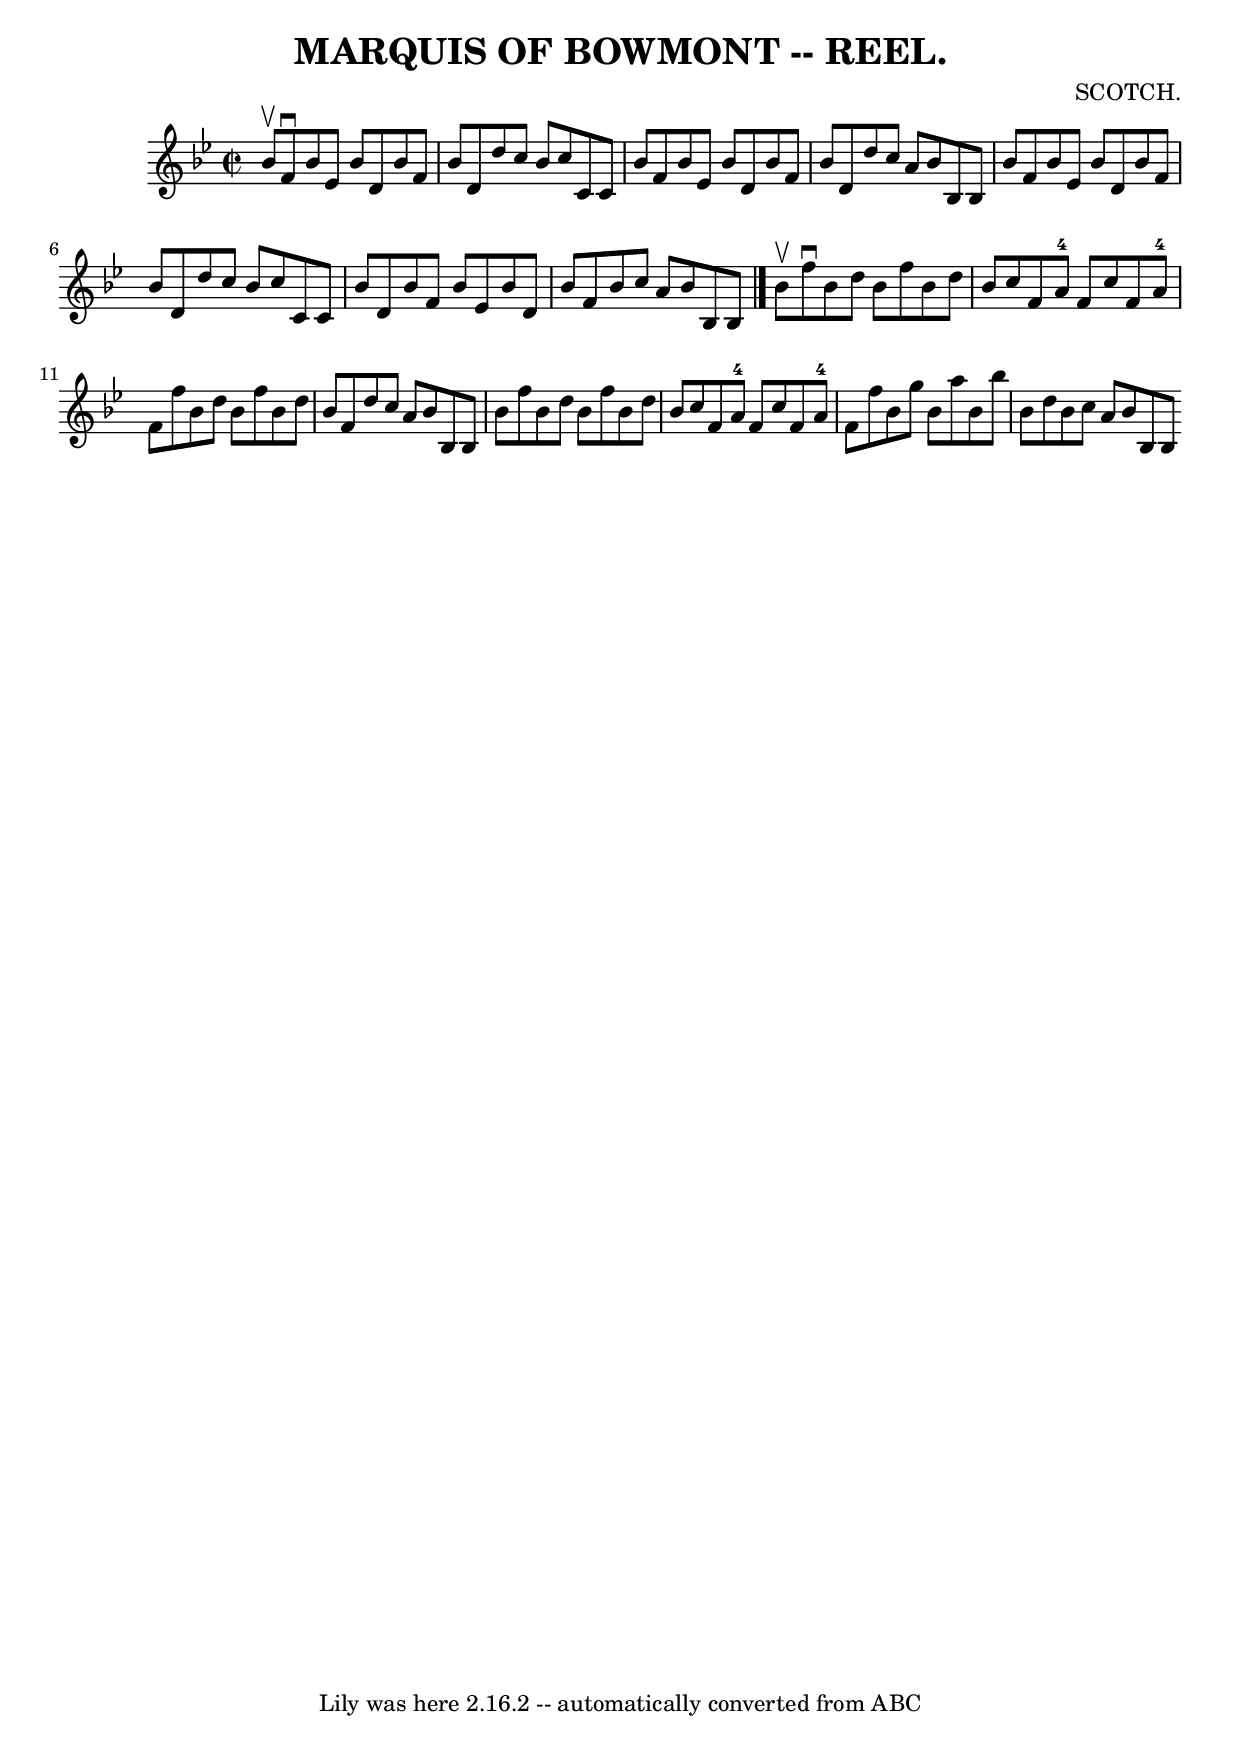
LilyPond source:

\version "2.16.2"
\include "Mammoth.ily"
\header {
  %% book = "Coles"
 composer = "SCOTCH."
 crossRefNumber = "9"
 footnotes = ""
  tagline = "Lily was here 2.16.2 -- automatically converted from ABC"
  title = "MARQUIS OF BOWMONT -- REEL."

}
voicedefault =  {


  \override Staff.TimeSignature #'style = #'C
  \time 2/2    \key bes \major bes'8^\upbow  |
 f'8^\downbow bes'8 ees'8 bes'8 d'8 bes'8 f'8 bes'8   |
 d'8 d''8 c''8 bes'8 c''8 c'8 c'8 bes'8   |
 f'8 bes'8 ees'8 bes'8 d'8 bes'8 f'8 bes'8   |
 d'8 d''8 c''8 a'8 bes'8 bes8 bes8 bes'8   |
 f'8 bes'8 ees'8 bes'8 d'8 bes'8 f'8 bes'8   |
 d'8 d''8 c''8 bes'8 c''8 c'8 c'8 bes'8   |
 d'8 bes'8 f'8 bes'8 ees'8 bes'8 d'8 bes'8   |
 f'8 bes'8 c''8 a'8 bes'8 bes8 bes8  \bar "|." bes'8^\upbow  |
 f''8^\downbow bes'8 d''8 bes'8 f''8 bes'8 d''8 bes'8   |
 c''8 f'8 a'8-4 f'8 c''8 f'8 a'8-4 f'8   |
 f''8 bes'8 d''8 bes'8 f''8 bes'8 d''8 bes'8   |
 f'8 d''8 c''8 a'8 bes'8 bes8 bes8 bes'8   |
 f''8 bes'8 d''8 bes'8 f''8 bes'8 d''8 bes'8   |
 c''8 f'8 a'8-4 f'8 c''8 f'8 a'8-4 f'8   |
 f''8 bes'8 g''8 bes'8 a''8 bes'8 bes''8 bes'8   |
 d''8 bes'8 c''8 a'8 bes'8 bes8 bes8  \bar " |."   

}

\score{
  <<

    \context Staff="default"
    {
      \voicedefault 
      
    }

  >>
  \layout {
    
  }
  \midi {
  }

}
